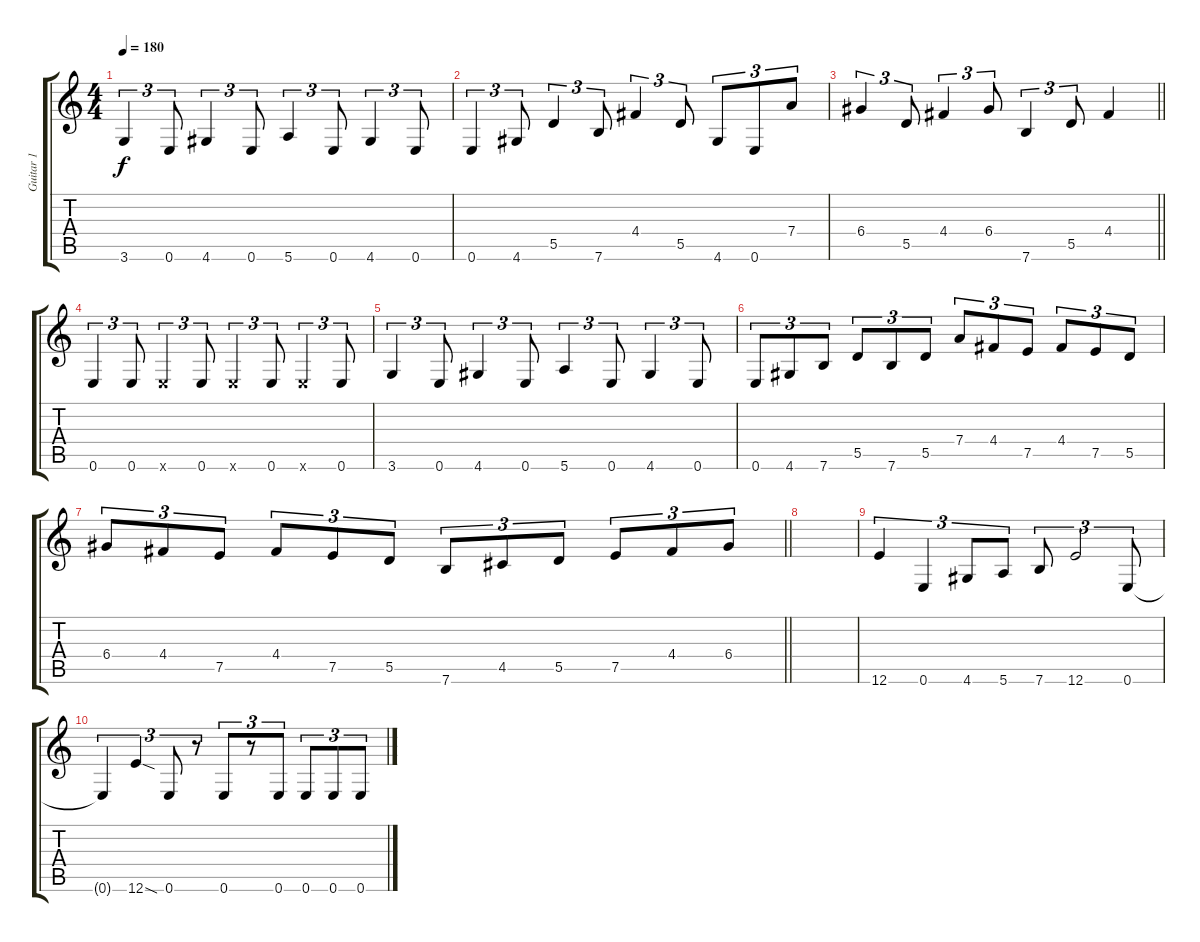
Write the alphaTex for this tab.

\track ("Guitar 1" "Guitar 1") {instrument distortionguitar}
\staff {score tabs}
\tuning (E4 B3 G3 D3 A2 E2) {hide}
\ts (4 4)
\tempo 180
\clef g2
\ks c
3.6.4{tu (3 2) dy f} 0.6.8{tu (3 2)} 4.6.4{tu (3 2)} 0.6.8{tu (3 2)} 5.6.4{tu (3 2)} 0.6.8{tu (3 2)} 4.6.4{tu (3 2)} 0.6.8{tu (3 2)} |
0.6.4{tu (3 2)} 4.6.8{tu (3 2)} 5.5.4{tu (3 2)} 7.6.8{tu (3 2)} 4.4.4{tu (3 2)} 5.5.8{tu (3 2)} 4.6.8{tu (3 2)} 0.6.8{tu (3 2)} 7.4.8{tu (3 2)} |
\barLineRight lightlight
6.4.4{tu (3 2)} 5.5.8{tu (3 2)} 4.4.4{tu (3 2)} 6.4.8{tu (3 2)} 7.6.4{tu (3 2)} 5.5.8{tu (3 2)} 4.4.4 |
0.6.4{tu (3 2)} 0.6.8{tu (3 2)} 0.6{x}.4{tu (3 2)} 0.6.8{tu (3 2)} 0.6{x}.4{tu (3 2)} 0.6.8{tu (3 2)} 0.6{x}.4{tu (3 2)} 0.6.8{tu (3 2)} |
3.6.4{tu (3 2)} 0.6.8{tu (3 2)} 4.6.4{tu (3 2)} 0.6.8{tu (3 2)} 5.6.4{tu (3 2)} 0.6.8{tu (3 2)} 4.6.4{tu (3 2)} 0.6.8{tu (3 2)} |
0.6.8{tu (3 2)} 4.6.8{tu (3 2)} 7.6.8{tu (3 2)} 5.5.8{tu (3 2)} 7.6.8{tu (3 2)} 5.5.8{tu (3 2)} 7.4.8{tu (3 2)} 4.4.8{tu (3 2)} 7.5.8{tu (3 2)} 4.4.8{tu (3 2)} 7.5.8{tu (3 2)} 5.5.8{tu (3 2)} |
\barLineRight lightlight
6.4.8{tu (3 2)} 4.4.8{tu (3 2)} 7.5.8{tu (3 2)} 4.4.8{tu (3 2)} 7.5.8{tu (3 2)} 5.5.8{tu (3 2)} 7.6.8{tu (3 2)} 4.5.8{tu (3 2)} 5.5.8{tu (3 2)} 7.5.8{tu (3 2)} 4.4.8{tu (3 2)} 6.4.8{tu (3 2)} |
|
12.6.4{tu (3 2)} 0.6.4{tu (3 2)} 4.6.8{tu (3 2)} 5.6.8{tu (3 2)} 7.6.8{tu (3 2)} 12.6.2{tu (3 2)} 0.6.8{tu (3 2)} |
0.6{t}.4{tu (3 2)} 12.6{sod}.4{tu (3 2)} 0.6.8{tu (3 2)} r.8{tu (3 2)} 0.6.8{tu (3 2)} r.8{tu (3 2)} 0.6.8{tu (3 2)} 0.6.8{tu (3 2)} 0.6.8{tu (3 2)} 0.6.8{tu (3 2)}
